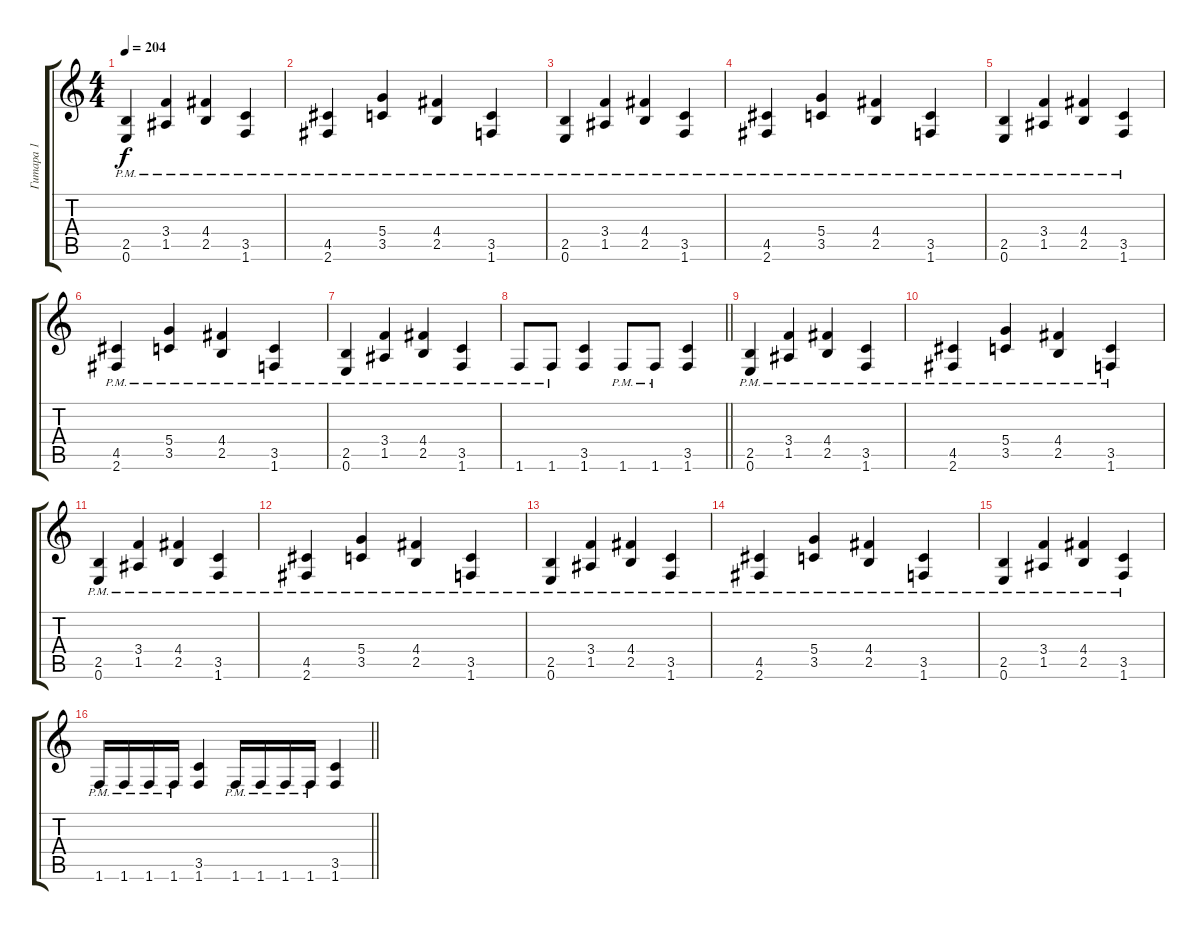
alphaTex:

\track ("Гитара 1" "Гитара 1") {instrument distortionguitar}
\staff {score tabs}
\tuning (E4 B3 G3 D3 A2 E2) {hide}
\ts (4 4)
\tempo 204
\clef g2
\ks c
(2.5{pm} 0.6{pm}).4{dy f} (3.4{pm} 1.5{pm}).4 (4.4{pm} 2.5{pm}).4 (3.5{pm} 1.6{pm}).4 |
(4.5{pm} 2.6{pm}).4 (5.4{pm} 3.5{pm}).4 (4.4{pm} 2.5{pm}).4 (3.5{pm} 1.6{pm}).4 |
(2.5{pm} 0.6{pm}).4 (3.4{pm} 1.5{pm}).4 (4.4{pm} 2.5{pm}).4 (3.5{pm} 1.6{pm}).4 |
(4.5{pm} 2.6{pm}).4 (5.4{pm} 3.5{pm}).4 (4.4{pm} 2.5{pm}).4 (3.5{pm} 1.6{pm}).4 |
(2.5{pm} 0.6{pm}).4 (3.4{pm} 1.5{pm}).4 (4.4{pm} 2.5{pm}).4 (3.5{pm} 1.6{pm}).4 |
(4.5{pm} 2.6{pm}).4 (5.4{pm} 3.5{pm}).4 (4.4{pm} 2.5{pm}).4 (3.5{pm} 1.6{pm}).4 |
(2.5{pm} 0.6{pm}).4 (3.4{pm} 1.5{pm}).4 (4.4{pm} 2.5{pm}).4 (3.5{pm} 1.6{pm}).4 |
\barLineRight lightlight
1.6{pm}.8 1.6{pm}.8 (3.5 1.6).4 1.6{pm}.8 1.6{pm}.8 (3.5 1.6).4 |
(2.5{pm} 0.6{pm}).4 (3.4{pm} 1.5{pm}).4 (4.4{pm} 2.5{pm}).4 (3.5{pm} 1.6{pm}).4 |
(4.5{pm} 2.6{pm}).4 (5.4{pm} 3.5{pm}).4 (4.4{pm} 2.5{pm}).4 (3.5{pm} 1.6{pm}).4 |
(2.5{pm} 0.6{pm}).4 (3.4{pm} 1.5{pm}).4 (4.4{pm} 2.5{pm}).4 (3.5{pm} 1.6{pm}).4 |
(4.5{pm} 2.6{pm}).4 (5.4{pm} 3.5{pm}).4 (4.4{pm} 2.5{pm}).4 (3.5{pm} 1.6{pm}).4 |
(2.5{pm} 0.6{pm}).4 (3.4{pm} 1.5{pm}).4 (4.4{pm} 2.5{pm}).4 (3.5{pm} 1.6{pm}).4 |
(4.5{pm} 2.6{pm}).4 (5.4{pm} 3.5{pm}).4 (4.4{pm} 2.5{pm}).4 (3.5{pm} 1.6{pm}).4 |
(2.5{pm} 0.6{pm}).4 (3.4{pm} 1.5{pm}).4 (4.4{pm} 2.5{pm}).4 (3.5{pm} 1.6{pm}).4 |
\barLineRight lightlight
1.6{pm}.16 1.6{pm}.16 1.6{pm}.16 1.6{pm}.16 (3.5 1.6).4 1.6{pm}.16 1.6{pm}.16 1.6{pm}.16 1.6{pm}.16 (3.5 1.6).4
